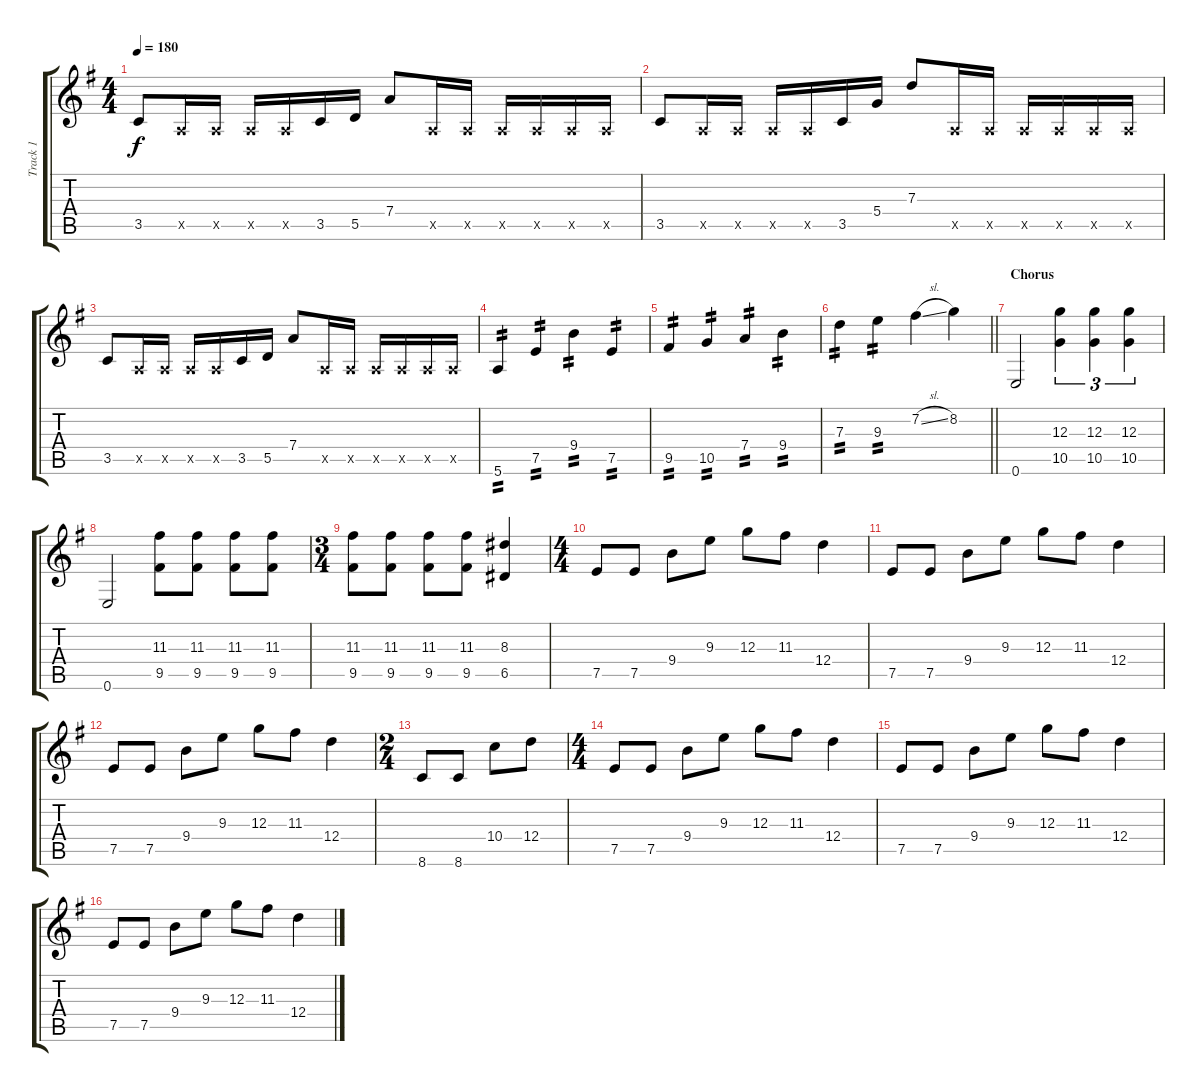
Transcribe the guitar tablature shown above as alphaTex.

\track ("Track 1" "Track 1") {instrument overdrivenguitar}
\staff {score tabs}
\tuning (E4 B3 G3 D3 A2 E2) {hide}
\ts (4 4)
\tempo 180
\clef g2
\ks g
3.5.8{dy f} 0.5{x}.16 0.5{x}.16 0.5{x}.16 0.5{x}.16 3.5.16 5.5.16 7.4.8 0.5{x}.16 0.5{x}.16 0.5{x}.16 0.5{x}.16 0.5{x}.16 0.5{x}.16 |
3.5.8 0.5{x}.16 0.5{x}.16 0.5{x}.16 0.5{x}.16 3.5.16 5.4.16 7.3.8 0.5{x}.16 0.5{x}.16 0.5{x}.16 0.5{x}.16 0.5{x}.16 0.5{x}.16 |
3.5.8 0.5{x}.16 0.5{x}.16 0.5{x}.16 0.5{x}.16 3.5.16 5.5.16 7.4.8 0.5{x}.16 0.5{x}.16 0.5{x}.16 0.5{x}.16 0.5{x}.16 0.5{x}.16 |
5.6.4{tp 2} 7.5.4{tp 2} 9.4.4{tp 2} 7.5.4{tp 2} |
9.5.4{tp 2} 10.5.4{tp 2} 7.4.4{tp 2} 9.4.4{tp 2} |
\barLineRight lightlight
7.3.4{tp 2} 9.3.4{tp 2} 7.2{sl}.4 8.2.4 |
\section ("" "Chorus")
0.6.2 (12.3 10.5).4{tu (3 2)} (12.3 10.5).4{tu (3 2)} (12.3 10.5).4{tu (3 2)} |
0.6.2 (11.3 9.5).8 (11.3 9.5).8 (11.3 9.5).8 (11.3 9.5).8 |
\ts (3 4)
(11.3 9.5).8 (11.3 9.5).8 (11.3 9.5).8 (11.3 9.5).8 (8.3 6.5).4 |
\ts (4 4)
7.5.8{balance 16} 7.5.8 9.4.8 9.3.8 12.3.8 11.3.8 12.4.4 |
7.5.8 7.5.8 9.4.8 9.3.8 12.3.8 11.3.8 12.4.4 |
7.5.8 7.5.8 9.4.8 9.3.8 12.3.8 11.3.8 12.4.4 |
\ts (2 4)
8.6.8 8.6.8 10.4.8 12.4.8 |
\ts (4 4)
7.5.8 7.5.8 9.4.8 9.3.8 12.3.8 11.3.8 12.4.4 |
7.5.8 7.5.8 9.4.8 9.3.8 12.3.8 11.3.8 12.4.4 |
7.5.8 7.5.8 9.4.8 9.3.8 12.3.8 11.3.8 12.4.4
